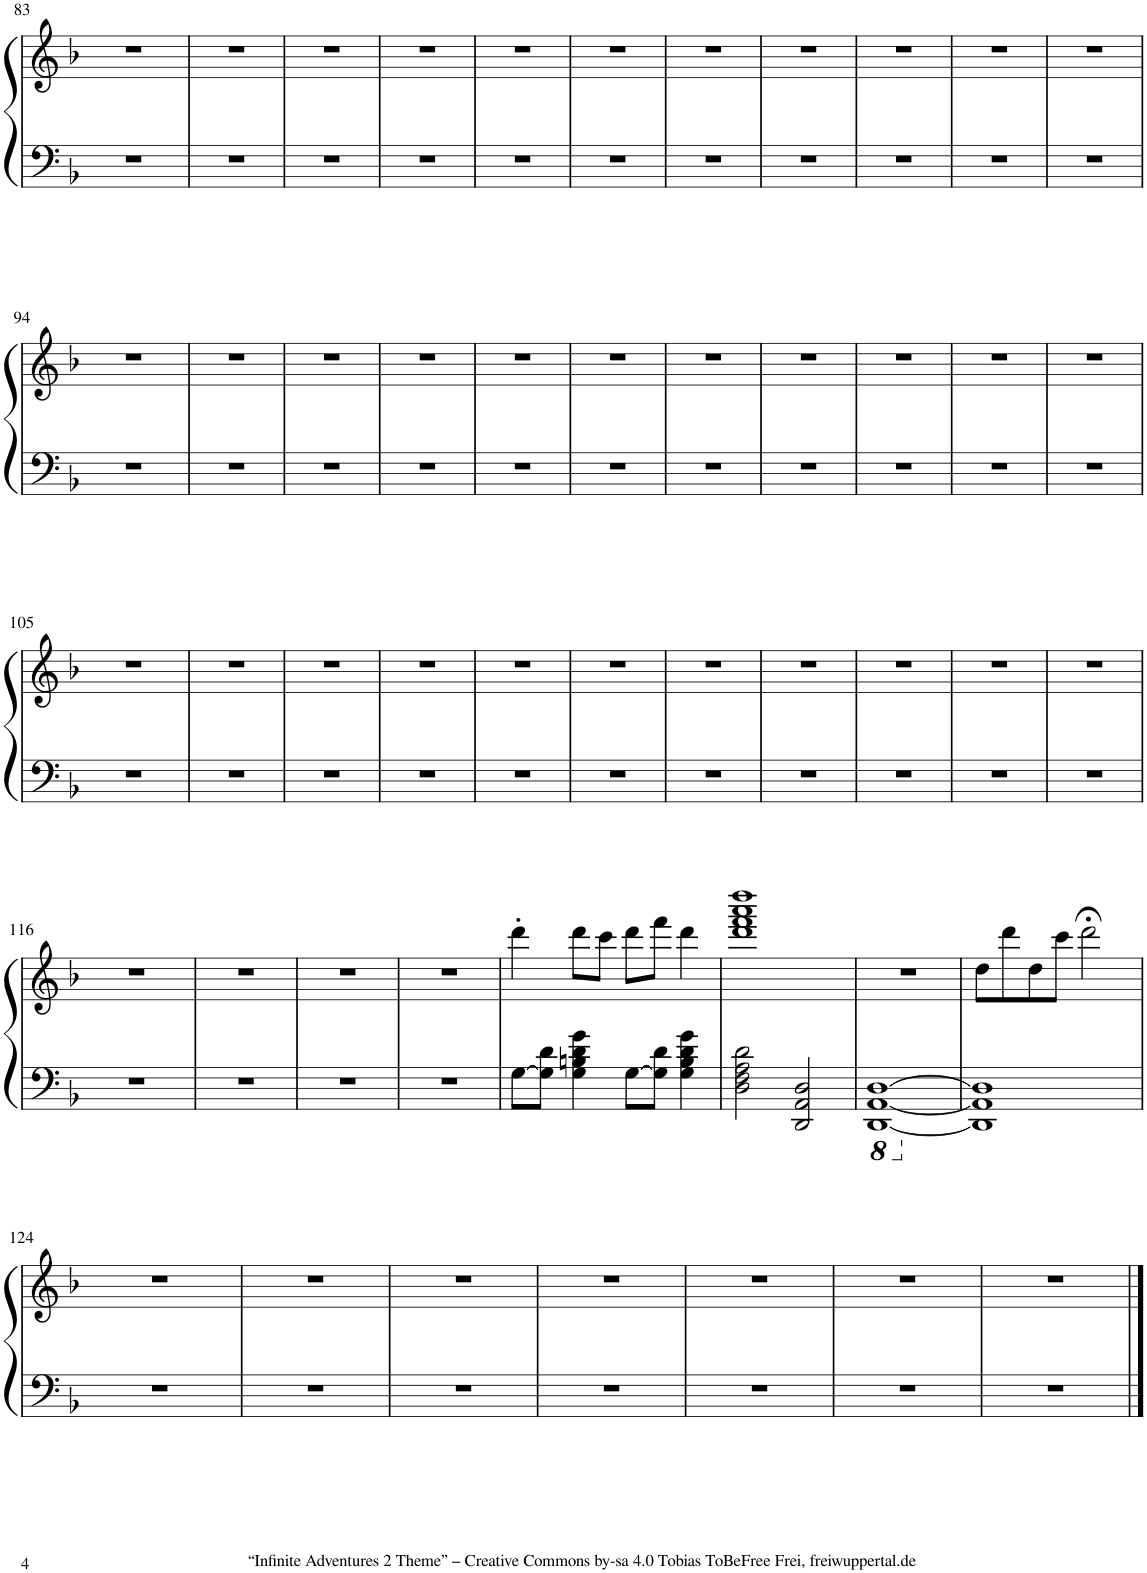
**kern	**kern
*part1	*part1
*staff2	*staff1
*I"Piano	*
*I'Pno.	*
!!LO:PB:g=z
*clefF4	*clefG2
*k[b-]	*k[b-]
*M4/4	*M4/4
=83	=83
1r	1r
=84	=84
1r	1r
=85	=85
1r	1r
=86	=86
1r	1r
=87	=87
1r	1r
=88	=88
1r	1r
=89	=89
1r	1r
=90	=90
1r	1r
=91	=91
1r	1r
=92	=92
1r	1r
=93	=93
1r	1r
!!LO:LB:g=z
=94	=94
1r	1r
=95	=95
1r	1r
=96	=96
1r	1r
=97	=97
1r	1r
=98	=98
1r	1r
=99	=99
1r	1r
=100	=100
1r	1r
=101	=101
1r	1r
=102	=102
1r	1r
=103	=103
1r	1r
=104	=104
1r	1r
!!LO:LB:g=z
=105	=105
1r	1r
=106	=106
1r	1r
=107	=107
1r	1r
=108	=108
1r	1r
=109	=109
1r	1r
=110	=110
1r	1r
=111	=111
1r	1r
=112	=112
1r	1r
=113	=113
1r	1r
=114	=114
1r	1r
=115	=115
1r	1r
!!LO:LB:g=z
=116	=116
1r	1r
=117	=117
1r	1r
=118	=118
1r	1r
=119	=119
1r	1r
=120	=120
[8G\L	4ddd'\
8G\] 8d\J	.
4G\ 4Bn\ 4d\ 4g\	8ddd\L
.	8ccc\J
[8G\L	8ddd\L
8G\] 8d\J	8fff\J
4G\ 4B\ 4d\ 4g\	4ddd\
=121	=121
2D\ 2F\ 2A\ 2d\	1ddd 1fff 1aaa 1dddd
2DD/ 2AA/ 2D/	.
=122	=122
*8ba	*
[1DDD [1AAA [1DD	1r
=123	=123
*X8ba	*
1DD] 1AA] 1D]	8dd\L
.	8ddd\
.	8dd\
.	8ccc\J
.	2ddd;<\
!!LO:LB:g=z
=124	=124
1r	1r
=125	=125
1r	1r
=126	=126
1r	1r
=127	=127
1r	1r
=128	=128
1r	1r
=129	=129
1r	1r
=130	=130
1r	1r
==	==
*-	*-
